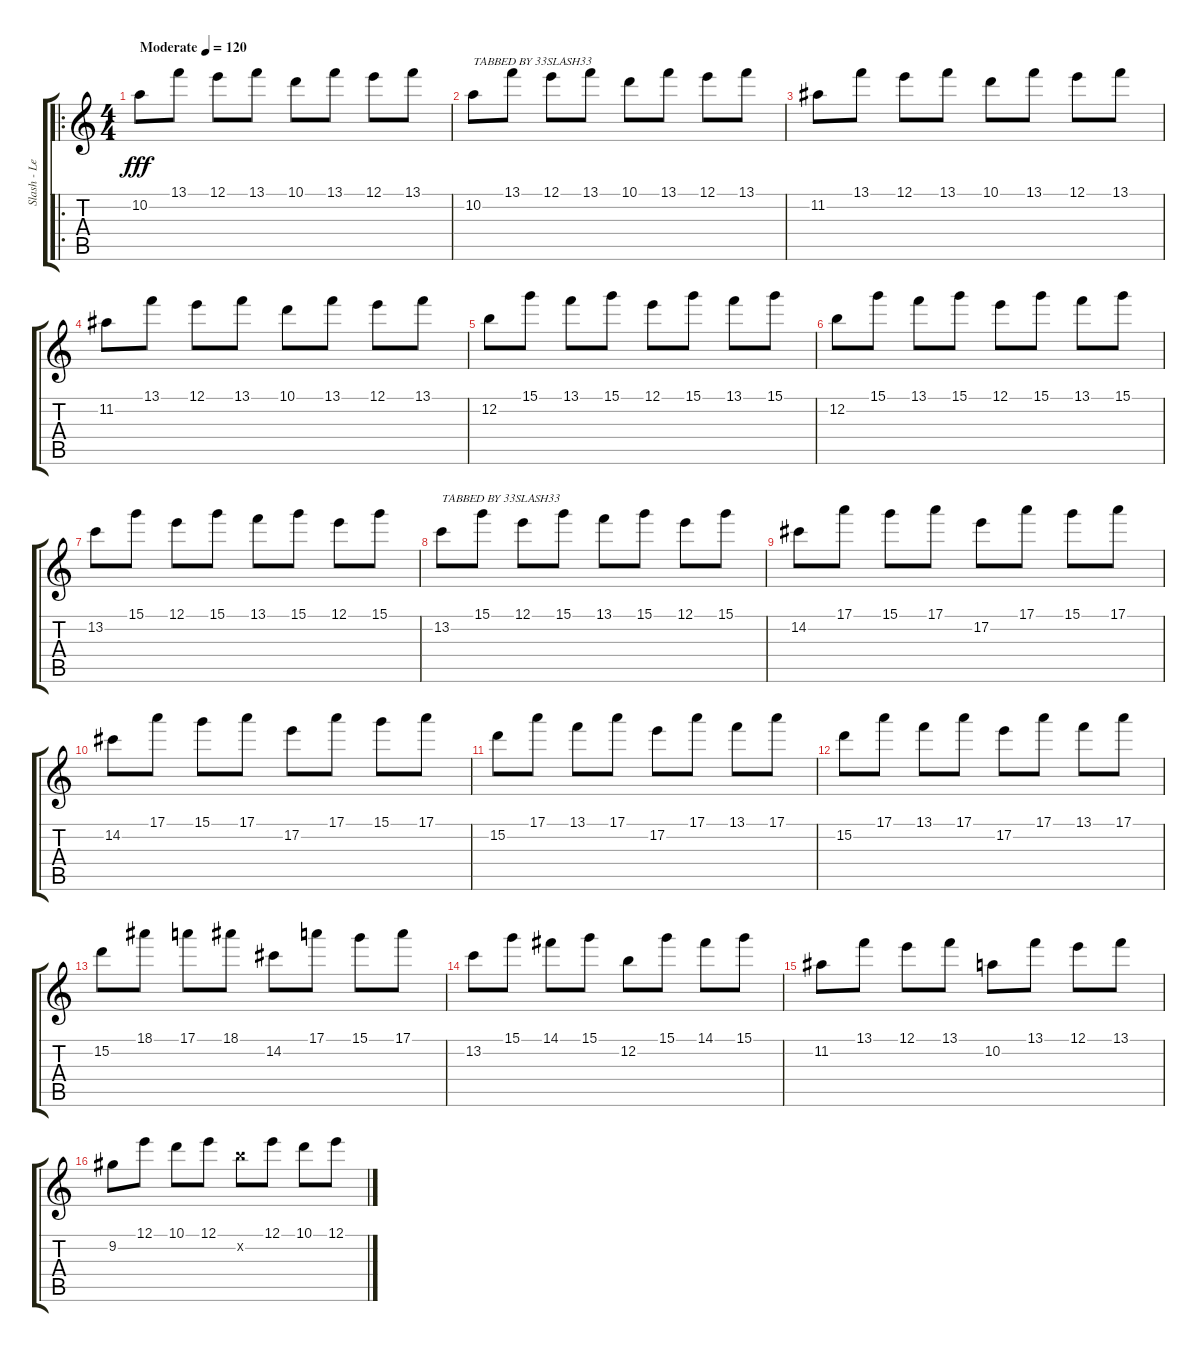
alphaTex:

\track ("Slash - Lead Guitar" "Slash - Le") {instrument distortionguitar}
\staff {score tabs}
\tuning (E4 B3 G3 D3 A2 E2) {hide}
\ro
\ts (4 4)
\tempo (120 "Moderate")
\clef g2
\ks c
10.2.8{dy fff instrument distortionguitar} 13.1.8 12.1.8 13.1.8 10.1.8 13.1.8 12.1.8 13.1.8 |
10.2.8{txt "TABBED BY 33SLASH33"} 13.1.8 12.1.8 13.1.8 10.1.8 13.1.8 12.1.8 13.1.8 |
11.2.8 13.1.8 12.1.8 13.1.8 10.1.8 13.1.8 12.1.8 13.1.8 |
11.2.8 13.1.8 12.1.8 13.1.8 10.1.8 13.1.8 12.1.8 13.1.8 |
12.2.8 15.1.8 13.1.8 15.1.8 12.1.8 15.1.8 13.1.8 15.1.8 |
12.2.8 15.1.8 13.1.8 15.1.8 12.1.8 15.1.8 13.1.8 15.1.8 |
13.2.8 15.1.8 12.1.8 15.1.8 13.1.8 15.1.8 12.1.8 15.1.8 |
13.2.8{txt "TABBED BY 33SLASH33"} 15.1.8 12.1.8 15.1.8 13.1.8 15.1.8 12.1.8 15.1.8 |
14.2.8 17.1.8 15.1.8 17.1.8 17.2.8 17.1.8 15.1.8 17.1.8 |
14.2.8 17.1.8 15.1.8 17.1.8 17.2.8 17.1.8 15.1.8 17.1.8 |
15.2.8 17.1.8 13.1.8 17.1.8 17.2.8 17.1.8 13.1.8 17.1.8 |
15.2.8 17.1.8 13.1.8 17.1.8 17.2.8 17.1.8 13.1.8 17.1.8 |
15.2.8 18.1.8 17.1.8 18.1.8 14.2.8 17.1.8 15.1.8 17.1.8 |
13.2.8 15.1.8 14.1.8 15.1.8 12.2.8 15.1.8 14.1.8 15.1.8 |
11.2.8 13.1.8 12.1.8 13.1.8 10.2.8 13.1.8 12.1.8 13.1.8 |
9.2.8 12.1.8 10.1.8 12.1.8 12.2{x}.8 12.1.8 10.1.8 12.1.8
